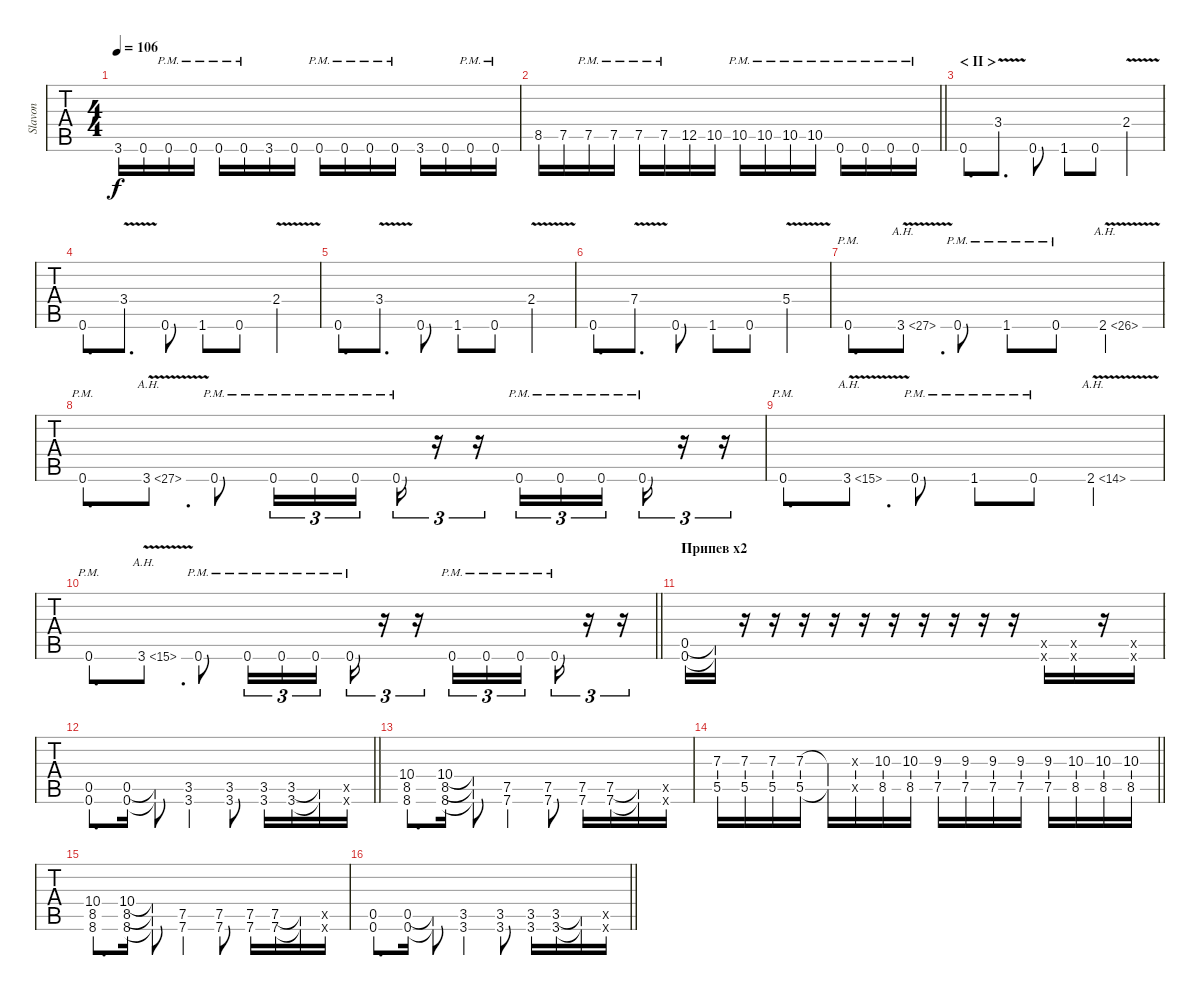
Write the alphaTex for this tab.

\track ("Slavon" "Slavon") {instrument distortionguitar}
\staff {tabs}
\tuning (E4 B3 G3 D3 A2 D2) {hide}
\ts (4 4)
\tempo 106
\clef g2
\ks c
3.6.16{dy f} 0.6.16 0.6{pm}.16 0.6{pm}.16 0.6{pm}.16 0.6{pm}.16 3.6.16 0.6.16 0.6{pm}.16 0.6{pm}.16 0.6{pm}.16 0.6{pm}.16 3.6.16 0.6.16 0.6{pm}.16 0.6{pm}.16 |
\barLineRight lightlight
8.5.16 7.5.16 7.5{pm}.16 7.5{pm}.16 7.5{pm}.16 7.5{pm}.16 12.5.16 10.5.16 10.5{pm}.16 10.5{pm}.16 10.5{pm}.16 10.5{pm}.16 0.6{pm}.16 0.6{pm}.16 0.6{pm}.16 0.6{pm}.16 |
\section ("" "< II >")
0.6.8{d} 3.4{v}.8{d} 0.6.8 1.6.8 0.6.8 2.4{v}.4 |
0.6.8{d} 3.4{v}.8{d} 0.6.8 1.6.8 0.6.8 2.4{v}.4 |
0.6.8{d} 3.4{v}.8{d} 0.6.8 1.6.8 0.6.8 2.4{v}.4 |
0.6.8{d} 7.4{v}.8{d} 0.6.8 1.6.8 0.6.8 5.4{v}.4 |
0.6{pm}.8{d} 3.6{ah 24 v}.8{d} 0.6{pm}.8 1.6{pm}.8 0.6{pm}.8 2.6{ah 24 v}.4 |
0.6{pm}.8{d} 3.6{ah 24 v}.8{d} 0.6{pm}.8 0.6{pm}.16{tu (3 2)} 0.6{pm}.16{tu (3 2)} 0.6{pm}.16{tu (3 2) beam splitsecondary} 0.6{pm}.16{tu (3 2)} r.16{tu (3 2)} r.16{tu (3 2)} 0.6{pm}.16{tu (3 2)} 0.6{pm}.16{tu (3 2)} 0.6{pm}.16{tu (3 2) beam splitsecondary} 0.6{pm}.16{tu (3 2)} r.16{tu (3 2)} r.16{tu (3 2)} |
0.6{pm}.8{d} 3.6{ah 12 v}.8{d} 0.6{pm}.8 1.6{pm}.8 0.6{pm}.8 2.6{ah 12 v}.4 |
\barLineRight lightlight
0.6{pm}.8{d} 3.6{ah 12 v}.8{d} 0.6{pm}.8 0.6{pm}.16{tu (3 2)} 0.6{pm}.16{tu (3 2)} 0.6{pm}.16{tu (3 2) beam splitsecondary} 0.6{pm}.16{tu (3 2)} r.16{tu (3 2)} r.16{tu (3 2)} 0.6{pm}.16{tu (3 2)} 0.6{pm}.16{tu (3 2)} 0.6{pm}.16{tu (3 2) beam splitsecondary} 0.6{pm}.16{tu (3 2)} r.16{tu (3 2)} r.16{tu (3 2)} |
\section ("" "Припев х2")
(0.5 0.6).16 (0.5{t} 0.6{t}).16 r.16 r.16 r.16 r.16 r.16 r.16 r.16 r.16 r.16 r.16 (0.5{x} 0.6{x}).16 (0.5{x} 0.6{x}).16 r.16 (0.5{x} 0.6{x}).16 |
\barLineRight lightlight
(0.5 0.6).8{d} (0.5 0.6).16 (0.5{t} 0.6{t}).8 (3.5 3.6).4 (3.5 3.6).8 (3.5 3.6).16 (3.5 3.6).16 (3.5{t} 3.6{t}).16 (3.5{x} 3.6{x}).16 |
(10.4 8.5 8.6).8{d} (10.4 8.5 8.6).16 (10.4{t} 8.5{t} 8.6{t}).8 (7.5 7.6).4 (7.5 7.6).8 (7.5 7.6).16 (7.5 7.6).16 (7.5{t} 7.6{t}).16 (7.5{x} 7.6{x}).16 |
\barLineRight lightlight
(7.3 5.5).16 (7.3 5.5).16 (7.3 5.5).16 (7.3 5.5).16 (7.3{t} 5.5{t}).16 (0.3{x} 0.5{x}).16 (10.3 8.5).16 (10.3 8.5).16 (9.3 7.5).16 (9.3 7.5).16 (9.3 7.5).16 (9.3 7.5).16 (9.3 7.5).16 (10.3 8.5).16 (10.3 8.5).16 (10.3 8.5).16 |
(10.4 8.5 8.6).8{d} (10.4 8.5 8.6).16 (10.4{t} 8.5{t} 8.6{t}).8 (7.5 7.6).4 (7.5 7.6).8 (7.5 7.6).16 (7.5 7.6).16 (7.5{t} 7.6{t}).16 (7.5{x} 7.6{x}).16 |
\barLineRight lightlight
(0.5 0.6).8{d} (0.5 0.6).16 (0.5{t} 0.6{t}).8 (3.5 3.6).4 (3.5 3.6).8 (3.5 3.6).16 (3.5 3.6).16 (3.5{t} 3.6{t}).16 (3.5{x} 3.6{x}).16
